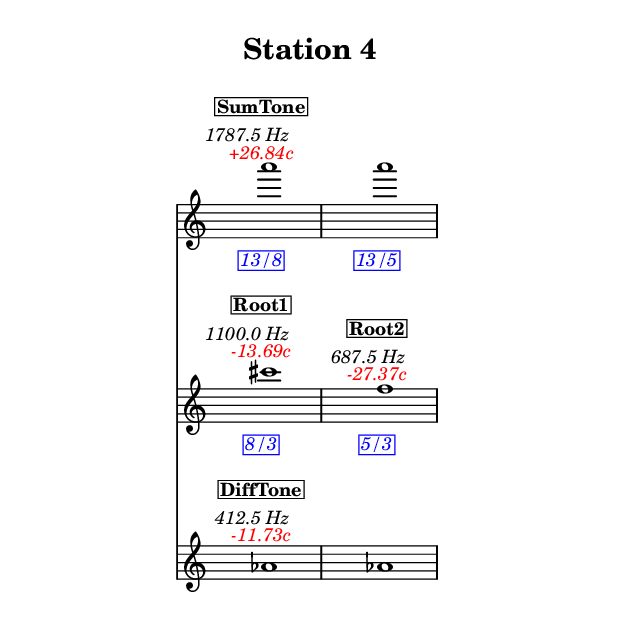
\version "2.20.0"
\language "english"

#(set-default-paper-size "a6" 'portrait)
#(set-global-staff-size 16)

\header {
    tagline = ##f
    title = \markup {
        \pad-around
            #3
            "Station 4"
        }
}

\layout {
    indent = #25
}

\paper {
    systems-per-page = 1
}

\score {
    \new Score
    <<
        \new Staff
        \with
        {
            \remove Time_signature_engraver
        }
        {
            \clef "treble"
            a'''1
            - \tweak color #red
            ^ \markup {
                \halign
                    #0
                    \italic
                        {
                            +26.84c
                        }
                }
            ^ \markup {
                \halign
                    #1
                    \italic
                        {
                            1787.5
                            Hz
                        }
                }
            ^ \markup {
                \pad-around
                    #1
                    \box
                        \vcenter
                            \halign
                                #0
                                \bold
                                    {
                                        SumTone
                                    }
                }
            - \tweak color #blue
            _ \markup {
                \pad-around
                    #1
                    \box
                        \halign
                            #0
                            \italic
                                {
                                    13/8
                                }
                }
            \override Score.NonMusicalPaperColumn.padding = #5
            \clef "treble"
            a'''1
            - \tweak color #blue
            _ \markup {
                \pad-around
                    #1
                    \box
                        \halign
                            #0
                            \italic
                                {
                                    13/5
                                }
                }
        }
        \new Staff
        \with
        {
            \remove Time_signature_engraver
        }
        {
            \clef "treble"
            cs'''1
            - \tweak color #red
            ^ \markup {
                \halign
                    #0
                    \italic
                        {
                            -13.69c
                        }
                }
            ^ \markup {
                \halign
                    #1
                    \italic
                        {
                            1100.0
                            Hz
                        }
                }
            ^ \markup {
                \pad-around
                    #1
                    \box
                        \vcenter
                            \halign
                                #0
                                \bold
                                    {
                                        Root1
                                    }
                }
            - \tweak color #blue
            _ \markup {
                \pad-around
                    #1
                    \box
                        \halign
                            #0
                            \italic
                                {
                                    8/3
                                }
                }
            \clef "treble"
            f''1
            - \tweak color #red
            ^ \markup {
                \halign
                    #0
                    \italic
                        {
                            -27.37c
                        }
                }
            ^ \markup {
                \halign
                    #1
                    \italic
                        {
                            687.5
                            Hz
                        }
                }
            ^ \markup {
                \pad-around
                    #1
                    \box
                        \vcenter
                            \halign
                                #0
                                \bold
                                    {
                                        Root2
                                    }
                }
            - \tweak color #blue
            _ \markup {
                \pad-around
                    #1
                    \box
                        \halign
                            #0
                            \italic
                                {
                                    5/3
                                }
                }
        }
        \new Staff
        \with
        {
            \remove Time_signature_engraver
        }
        {
            \clef "treble"
            af'1
            - \tweak color #red
            ^ \markup {
                \halign
                    #0
                    \italic
                        {
                            -11.73c
                        }
                }
            ^ \markup {
                \halign
                    #1
                    \italic
                        {
                            412.5
                            Hz
                        }
                }
            ^ \markup {
                \pad-around
                    #1
                    \box
                        \vcenter
                            \halign
                                #0
                                \bold
                                    {
                                        DiffTone
                                    }
                }
            \clef "treble"
            af'1
        }
    >>
}